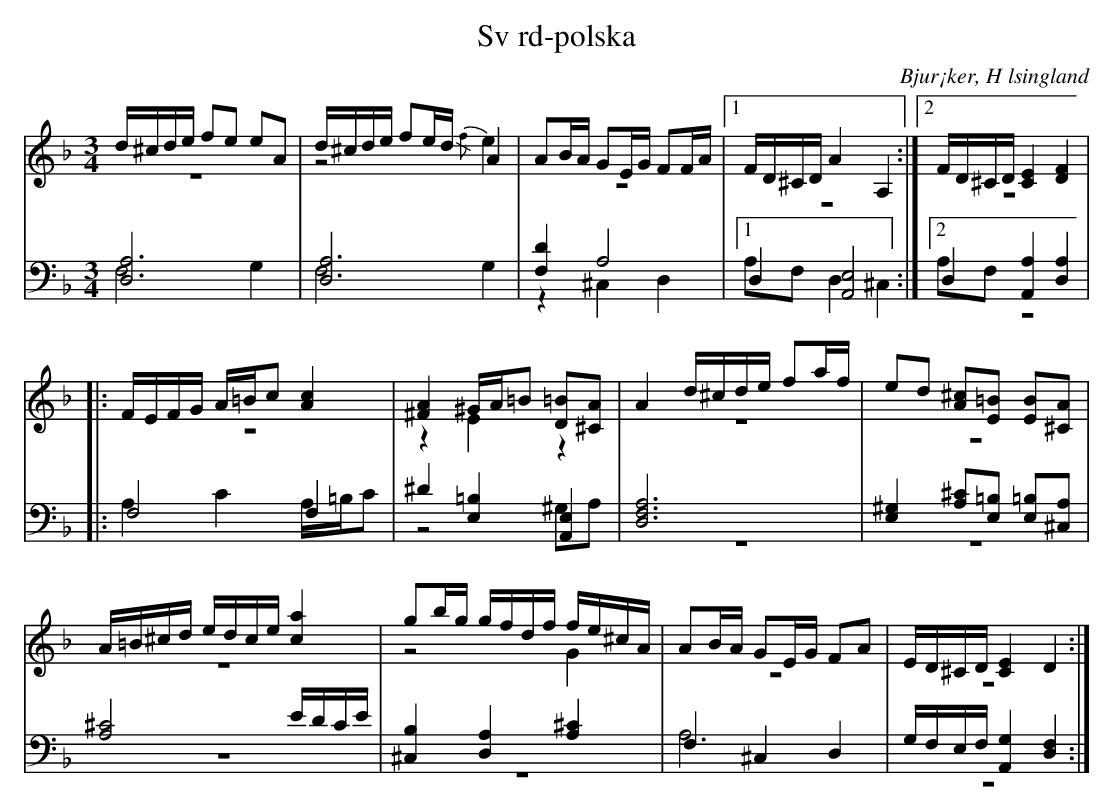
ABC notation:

X:1
T: Sv rd-polska
O: Bjur¡ker, H lsingland
M: 3/4
L: 1/8
K: Dm
V:1
V:2 merge
V:3
V:4 merge
V:1
d/^c/d/e/ fe eA|d/^c/d/e/ fe/d/ A2|AB/A/ GE/G/ FF/A/|1 F/D/^C/D/ A2 A,2:|2 F/D/^C/D/ [C2E2] [D2F2]|
|:F/E/F/G/ A/=B/c [A2c2]|[^F2A2] ^G/A/=B [D=B][^CA]|A2 d/^c/d/e/ fa/f/|ed [A^c][E=B] [EB][^CA]|
A/=B/^c/d/ e/d/c/e/ [c2a2]|gb/g/ g/f/d/f/ f/e/^c/A/|AB/A/ GE/G/ FA|E/D/^C/D/ [C2E2] D2:|
V:2
z6|z4 {/f}e2|z6|1 z6:|2 z6|
|:z6|z2 E2 z2|z6|z6|
z6|z4 G2|z6|z6:|
V:3 clef=bass
[D,6A,6]|[D,6A,6]|[F,2D2] A,4|1 D,2 [A,,4E,4]:|2 D,2 [A,,2A,2] [D,2A,2]|
|:F,4 F,2|^D2 [E,2=B,2] [A,,2E,2]|[D,6F,6A,6]|[E,2^G,2] [A,^C][E,=B,] [E,=B,][^C,A,]|
[A,4^C4] E/D/C/E/|[^C,2B,2]  [D,2A,2] [A,2^C2]|F,2 ^C,2 D,2|G,/F,/E,/F,/ [A,,2G,2] [D,2F,2]:|
V:4 clef=bass
F,4 G,2|F,4 G,2|z2 ^C,2 D,2|1 A,F, D,2 ^C,2:|2 A,F,  z4|
|:A,2 C2 A,/=B,/C|z4 ^G,A,|z6|z6|
z6|z6|A,6|z6:|
